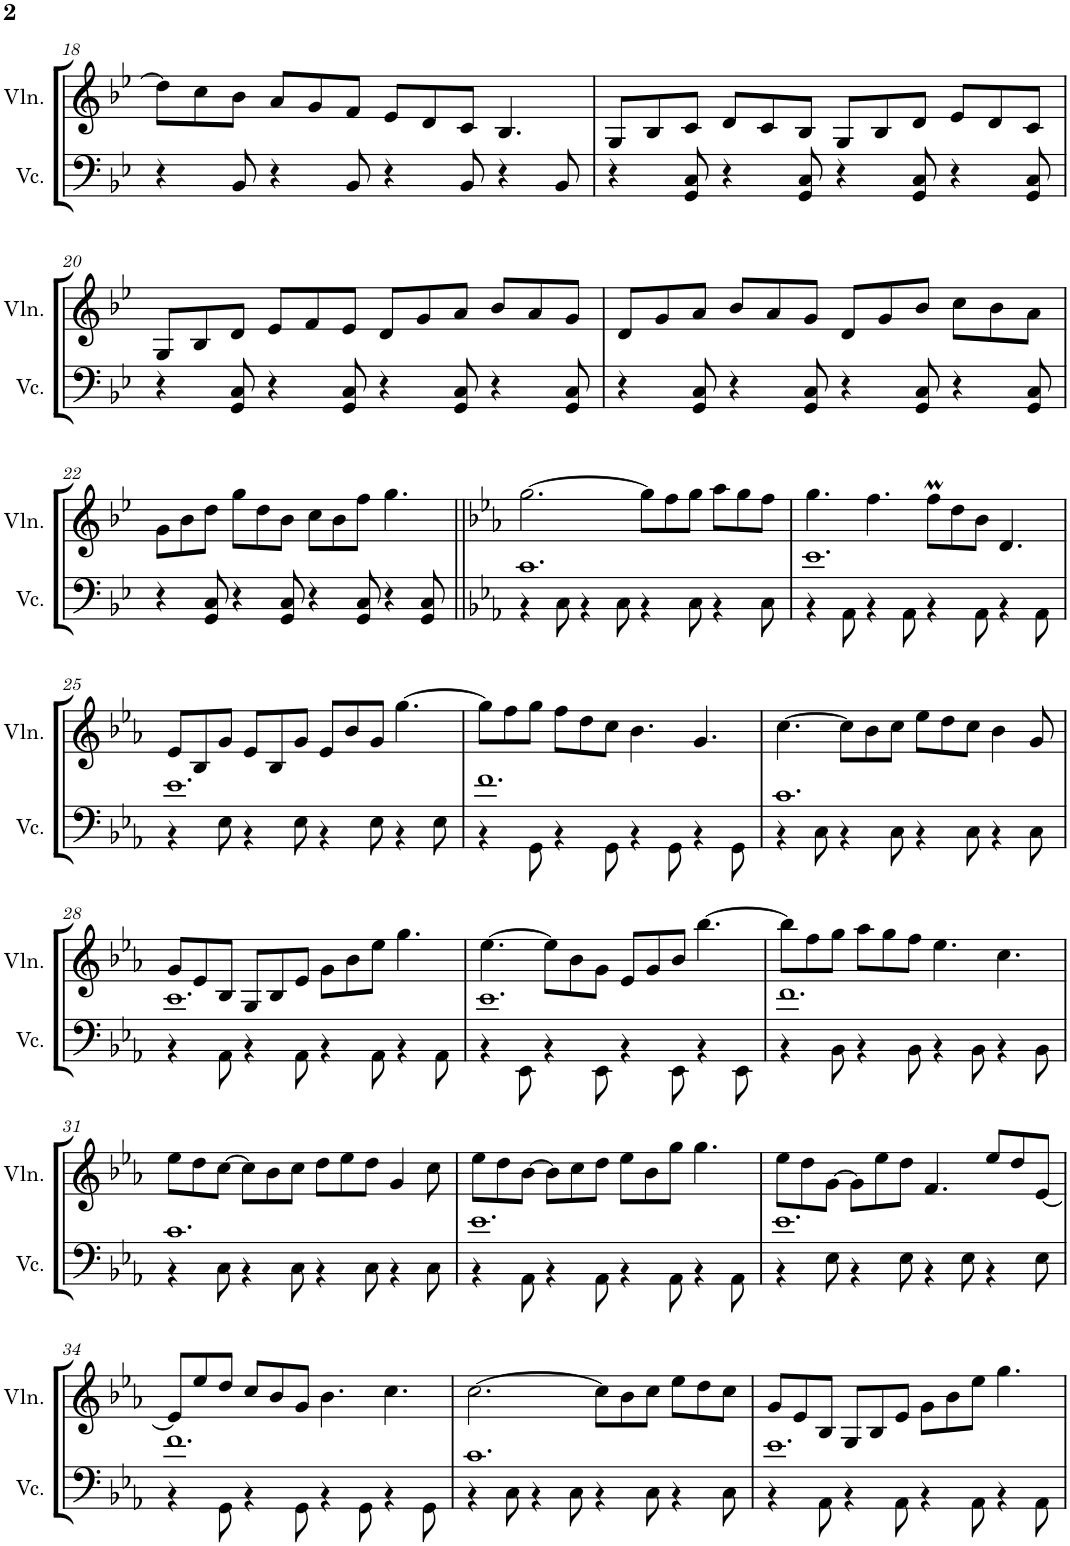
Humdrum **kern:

**kern	**kern
*part2	*part1
*staff2	*staff1
*I"Violoncello	*I"Violin
*I'Vc.	*I'Vln.
!!LO:PB:g=z
*clefF4	*clefG2
*k[b-e-]	*k[b-e-]
*M12/8	*M12/8
=18	=18
4r	8dd\L]
.	8cc\
8BB-/	8b-\J
4r	8a/L
.	8g/
8BB-/	8f/J
4r	8e-/L
.	8d/
8BB-/	8c/J
4r	4.B-/
8BB-/	.
=19	=19
4r	8G/L
.	8B-/
8GG/ 8C/	8c/J
4r	8d/L
.	8c/
8GG/ 8C/	8B-/J
4r	8G/L
.	8B-/
8GG/ 8C/	8d/J
4r	8e-/L
.	8d/
8GG/ 8C/	8c/J
!!LO:LB:g=z
=20	=20
4r	8G/L
.	8B-/
8GG/ 8C/	8d/J
4r	8e-/L
.	8f/
8GG/ 8C/	8e-/J
4r	8d/L
.	8g/
8GG/ 8C/	8a/J
4r	8b-/L
.	8a/
8GG/ 8C/	8g/J
=21	=21
4r	8d/L
.	8g/
8GG/ 8C/	8a/J
4r	8b-/L
.	8a/
8GG/ 8C/	8g/J
4r	8d/L
.	8g/
8GG/ 8C/	8b-/J
4r	8cc\L
.	8b-\
8GG/ 8C/	8a\J
!!LO:LB:g=z
=22	=22
4r	8g\L
.	8b-\
8GG/ 8C/	8dd\J
4r	8gg\L
.	8dd\
8GG/ 8C/	8b-\J
4r	8cc\L
.	8b-\
8GG/ 8C/	8ff\J
4r	4.gg\
8GG/ 8C/	.
=23||	=23||
*k[b-e-a-]	*k[b-e-a-]
*^	*
1.c	4r	[2.gg\
.	8C\	.
.	4r	.
.	8C\	.
.	4r	8gg\L]
.	.	8ff\
.	8C\	8gg\J
.	4r	8aa-\L
.	.	8gg\
.	8C\	8ff\J
=24	=24	=24
1.e-	4r	4.gg\
.	8AA-\	.
.	4r	4.ff\
.	8AA-\	.
.	4r	8ffM\L
.	.	8dd\
.	8AA-\	8b-\J
.	4r	4.d/
.	8AA-\	.
!!LO:LB:g=z
=25	=25	=25
1.e-	4r	8e-/L
.	.	8B-/
.	8E-\	8g/J
.	4r	8e-/L
.	.	8B-/
.	8E-\	8g/J
.	4r	8e-/L
.	.	8b-/
.	8E-\	8g/J
.	4r	[4.gg\
.	8E-\	.
=26	=26	=26
1.f	4r	8gg\L]
.	.	8ff\
.	8GG\	8gg\J
.	4r	8ff\L
.	.	8dd\
.	8GG\	8cc\J
.	4r	4.b-\
.	8GG\	.
.	4r	4.g/
.	8GG\	.
=27	=27	=27
1.c	4r	[4.cc\
.	8C\	.
.	4r	8cc\L]
.	.	8b-\
.	8C\	8cc\J
.	4r	8ee-\L
.	.	8dd\
.	8C\	8cc\J
.	4r	4b-\
.	8C\	8g/
!!LO:LB:g=z
=28	=28	=28
1.e-	4r	8g/L
.	.	8e-/
.	8AA-\	8B-/J
.	4r	8G/L
.	.	8B-/
.	8AA-\	8e-/J
.	4r	8g\L
.	.	8b-\
.	8AA-\	8ee-\J
.	4r	4.gg\
.	8AA-\	.
=29	=29	=29
1.e-	4r	[4.ee-\
.	8EE-\	.
.	4r	8ee-\L]
.	.	8b-\
.	8EE-\	8g\J
.	4r	8e-/L
.	.	8g/
.	8EE-\	8b-/J
.	4r	[4.bb-\
.	8EE-\	.
=30	=30	=30
1.f	4r	8bb-\L]
.	.	8ff\
.	8BB-\	8gg\J
.	4r	8aa-\L
.	.	8gg\
.	8BB-\	8ff\J
.	4r	4.ee-\
.	8BB-\	.
.	4r	4.cc\
.	8BB-\	.
!!LO:LB:g=z
=31	=31	=31
1.c	4r	8ee-\L
.	.	8dd\
.	8C\	[8cc\J
.	4r	8cc\L]
.	.	8b-\
.	8C\	8cc\J
.	4r	8dd\L
.	.	8ee-\
.	8C\	8dd\J
.	4r	4g/
.	8C\	8cc\
=32	=32	=32
1.e-	4r	8ee-\L
.	.	8dd\
.	8AA-\	[8b-\J
.	4r	8b-\L]
.	.	8cc\
.	8AA-\	8dd\J
.	4r	8ee-\L
.	.	8b-\
.	8AA-\	8gg\J
.	4r	4.gg\
.	8AA-\	.
=33	=33	=33
1.e-	4r	8ee-\L
.	.	8dd\
.	8E-\	[8g\J
.	4r	8g\L]
.	.	8ee-\
.	8E-\	8dd\J
.	4r	4.f/
.	8E-\	.
.	4r	8ee-/L
.	.	8dd/
.	8E-\	[8e-/J
!!LO:LB:g=z
=34	=34	=34
1.f	4r	8e-/L]
.	.	8ee-/
.	8GG\	8dd/J
.	4r	8cc/L
.	.	8b-/
.	8GG\	8g/J
.	4r	4.b-\
.	8GG\	.
.	4r	4.cc\
.	8GG\	.
=35	=35	=35
1.c	4r	[2.cc\
.	8C\	.
.	4r	.
.	8C\	.
.	4r	8cc\L]
.	.	8b-\
.	8C\	8cc\J
.	4r	8ee-\L
.	.	8dd\
.	8C\	8cc\J
=36	=36	=36
1.e-	4r	8g/L
.	.	8e-/
.	8AA-\	8B-/J
.	4r	8G/L
.	.	8B-/
.	8AA-\	8e-/J
.	4r	8g\L
.	.	8b-\
.	8AA-\	8ee-\J
.	4r	4.gg\
.	8AA-\	.
*v	*v	*
=	=
*-	*-
